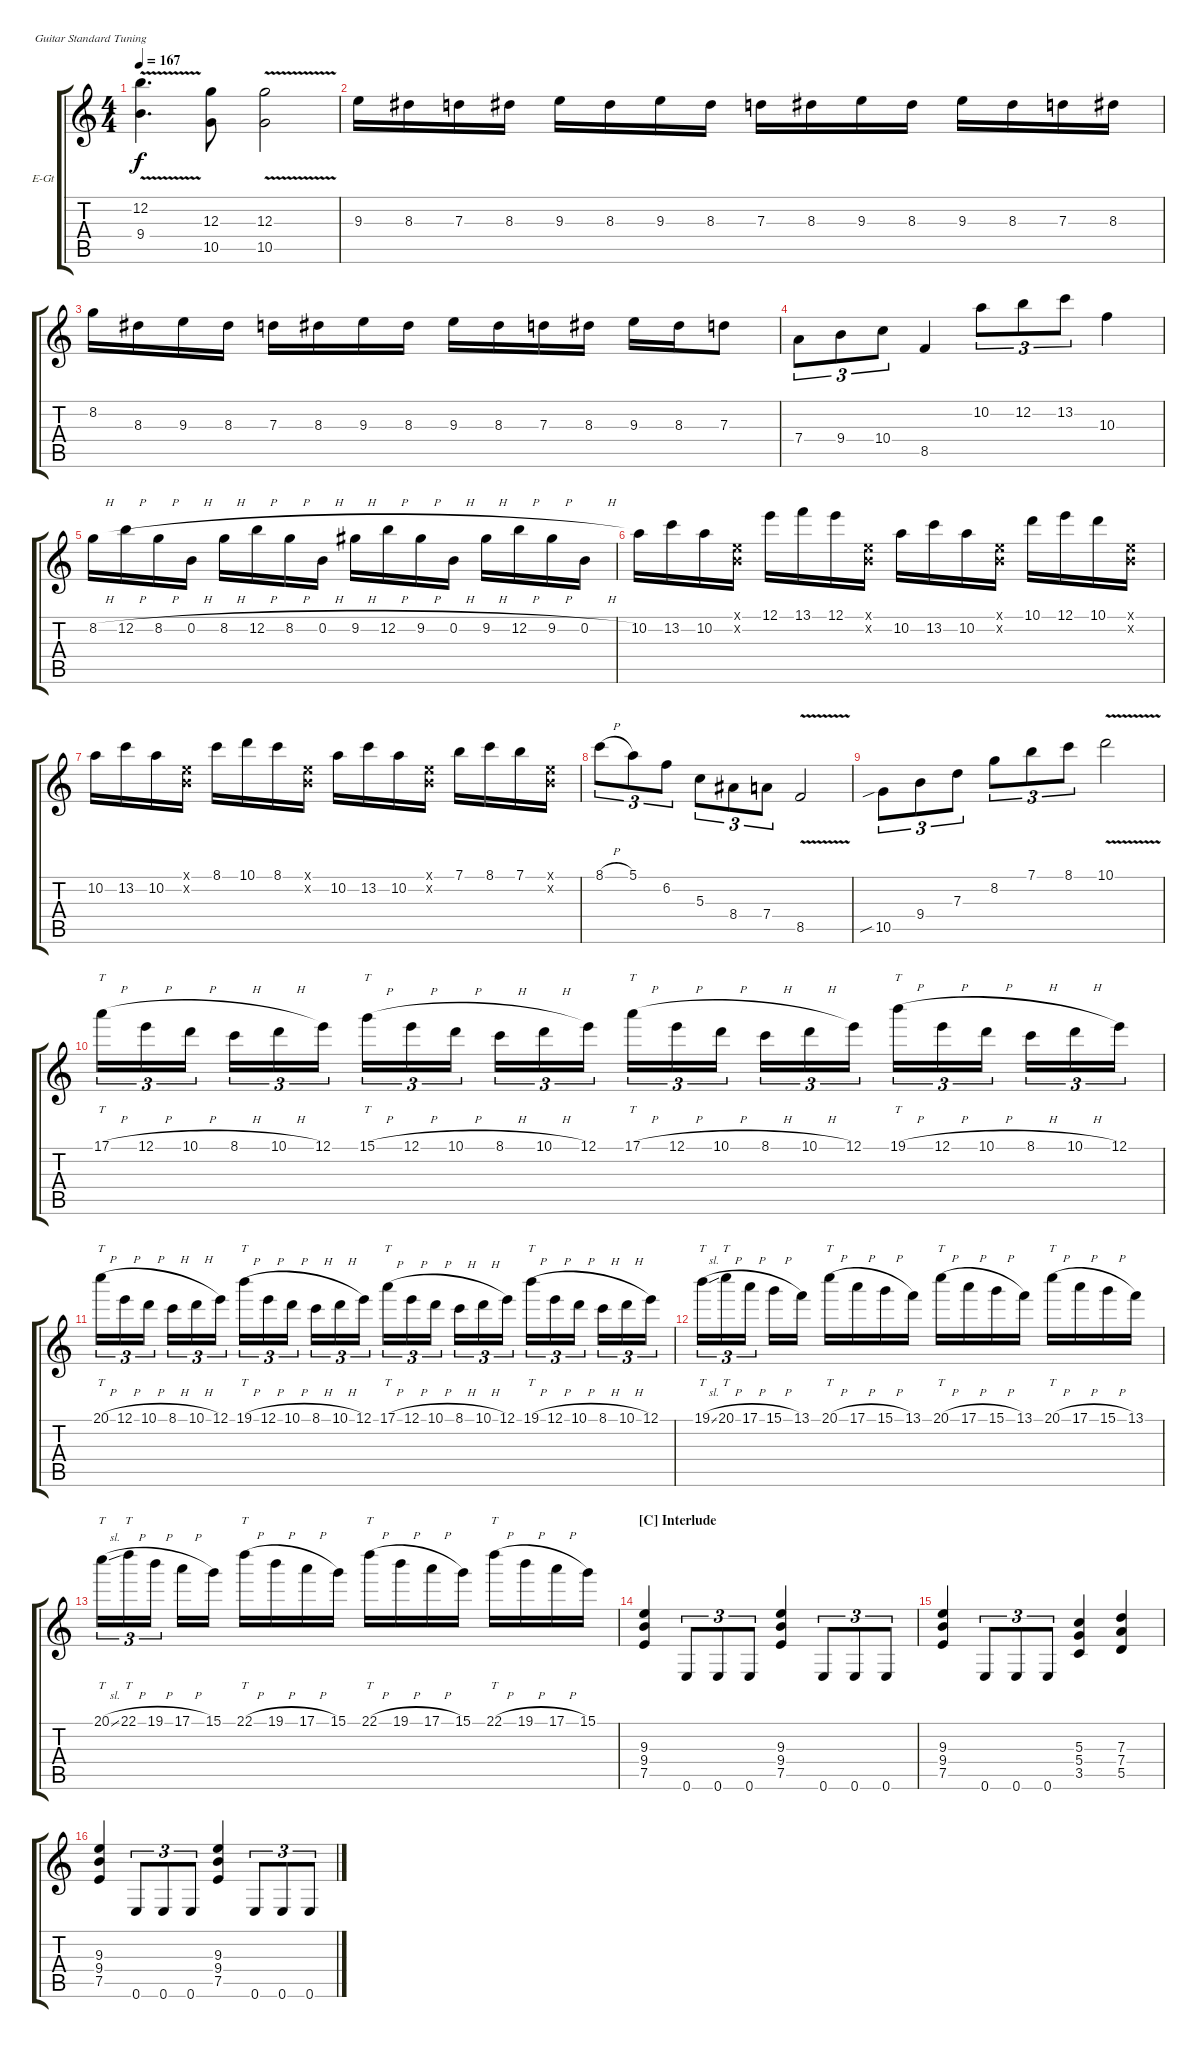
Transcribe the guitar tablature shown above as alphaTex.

\defaultSystemsLayout 4
\bracketExtendMode groupsimilarinstruments
\firstSystemTrackNameOrientation horizontal
\otherSystemsTrackNameOrientation horizontal
\track ("Lead Guitar (Mark Reale)" "E-Gt") {instrument distortionguitar}
\staff {score tabs}
\tuning (E4 B3 G3 D3 A2 E2)
\ts (4 4)
\tempo 167
\clef g2
\ks c
(9.4{v} 12.2{v}).4{d dy f} (10.5 12.3).8 (10.5{v} 12.3{v}).2 |
9.3.16 8.3.16 7.3.16 8.3.16 9.3.16 8.3.16 9.3.16 8.3.16 7.3.16 8.3.16 9.3.16 8.3.16 9.3.16 8.3.16 7.3.16 8.3.16 |
8.2.16 8.3.16 9.3.16 8.3.16 7.3.16 8.3.16 9.3.16 8.3.16 9.3.16 8.3.16 7.3.16 8.3.16 9.3.16 8.3.16 7.3.8 |
7.4.8{tu (3 2)} 9.4.8{tu (3 2)} 10.4.8{tu (3 2)} 8.5.4 10.2.8{tu (3 2)} 12.2.8{tu (3 2)} 13.2.8{tu (3 2)} 10.3.4 |
8.2{h}.16 12.2{h}.16 8.2{h}.16 0.2{h}.16 8.2{h}.16 12.2{h}.16 8.2{h}.16 0.2{h}.16 9.2{h}.16 12.2{h}.16 9.2{h}.16 0.2{h}.16 9.2{h}.16 12.2{h}.16 9.2{h}.16 0.2{h}.16 |
10.2.16 13.2.16 10.2.16 (0.2{x} 0.1{x}).16 12.1.16 13.1.16 12.1.16 (0.2{x} 0.1{x}).16 10.2.16 13.2.16 10.2.16 (0.2{x} 0.1{x}).16 10.1.16 12.1.16 10.1.16 (0.2{x} 0.1{x}).16 |
10.2.16 13.2.16 10.2.16 (0.2{x} 0.1{x}).16 8.1.16 10.1.16 8.1.16 (0.2{x} 0.1{x}).16 10.2.16 13.2.16 10.2.16 (0.2{x} 0.1{x}).16 7.1.16 8.1.16 7.1.16 (0.2{x} 0.1{x}).16 |
8.1{h}.8{tu (3 2)} 5.1.8{tu (3 2)} 6.2.8{tu (3 2)} 5.3.8{tu (3 2)} 8.4.8{tu (3 2)} 7.4.8{tu (3 2)} 8.5{v}.2 |
10.5{sib}.8{tu (3 2)} 9.4.8{tu (3 2)} 7.3.8{tu (3 2)} 8.2.8{tu (3 2)} 7.1.8{tu (3 2)} 8.1.8{tu (3 2)} 10.1{v}.2 |
17.1{h}.16{tt tu (3 2)} 12.1{h}.16{tu (3 2)} 10.1{h}.16{tu (3 2)} 8.1{h}.16{tu (3 2)} 10.1{h}.16{tu (3 2)} 12.1.16{tu (3 2)} 15.1{h}.16{tt tu (3 2)} 12.1{h}.16{tu (3 2)} 10.1{h}.16{tu (3 2)} 8.1{h}.16{tu (3 2)} 10.1{h}.16{tu (3 2)} 12.1.16{tu (3 2)} 17.1{h}.16{tt tu (3 2)} 12.1{h}.16{tu (3 2)} 10.1{h}.16{tu (3 2)} 8.1{h}.16{tu (3 2)} 10.1{h}.16{tu (3 2)} 12.1.16{tu (3 2)} 19.1{h}.16{tt tu (3 2)} 12.1{h}.16{tu (3 2)} 10.1{h}.16{tu (3 2)} 8.1{h}.16{tu (3 2)} 10.1{h}.16{tu (3 2)} 12.1.16{tu (3 2)} |
20.1{h}.16{tt tu (3 2)} 12.1{h}.16{tu (3 2)} 10.1{h}.16{tu (3 2)} 8.1{h}.16{tu (3 2)} 10.1{h}.16{tu (3 2)} 12.1.16{tu (3 2)} 19.1{h}.16{tt tu (3 2)} 12.1{h}.16{tu (3 2)} 10.1{h}.16{tu (3 2)} 8.1{h}.16{tu (3 2)} 10.1{h}.16{tu (3 2)} 12.1.16{tu (3 2)} 17.1{h}.16{tt tu (3 2)} 12.1{h}.16{tu (3 2)} 10.1{h}.16{tu (3 2)} 8.1{h}.16{tu (3 2)} 10.1{h}.16{tu (3 2)} 12.1.16{tu (3 2)} 19.1{h}.16{tt tu (3 2)} 12.1{h}.16{tu (3 2)} 10.1{h}.16{tu (3 2)} 8.1{h}.16{tu (3 2)} 10.1{h}.16{tu (3 2)} 12.1.16{tu (3 2)} |
19.1{sl}.16{tt tu (3 2)} 20.1{h}.16{tt tu (3 2)} 17.1{h}.16{tu (3 2)} 15.1{h}.16 13.1.16 20.1{h}.16{tt} 17.1{h}.16 15.1{h}.16 13.1.16 20.1{h}.16{tt} 17.1{h}.16 15.1{h}.16 13.1.16 20.1{h}.16{tt} 17.1{h}.16 15.1{h}.16 13.1.16 |
20.1{sl}.16{tt tu (3 2)} 22.1{h}.16{tt tu (3 2)} 19.1{h}.16{tu (3 2)} 17.1{h}.16 15.1.16 22.1{h}.16{tt} 19.1{h}.16 17.1{h}.16 15.1.16 22.1{h}.16{tt} 19.1{h}.16 17.1{h}.16 15.1.16 22.1{h}.16{tt} 19.1{h}.16 17.1{h}.16 15.1.16 |
\section ("C" "Interlude")
(7.5 9.4 9.3).4 0.6.8{tu (3 2)} 0.6.8{tu (3 2)} 0.6.8{tu (3 2)} (7.5 9.4 9.3).4 0.6.8{tu (3 2)} 0.6.8{tu (3 2)} 0.6.8{tu (3 2)} |
(7.5 9.4 9.3).4 0.6.8{tu (3 2)} 0.6.8{tu (3 2)} 0.6.8{tu (3 2)} (3.5 5.4 5.3).4 (5.5 7.4 7.3).4 |
(7.5 9.4 9.3).4 0.6.8{tu (3 2)} 0.6.8{tu (3 2)} 0.6.8{tu (3 2)} (7.5 9.4 9.3).4 0.6.8{tu (3 2)} 0.6.8{tu (3 2)} 0.6.8{tu (3 2)}
